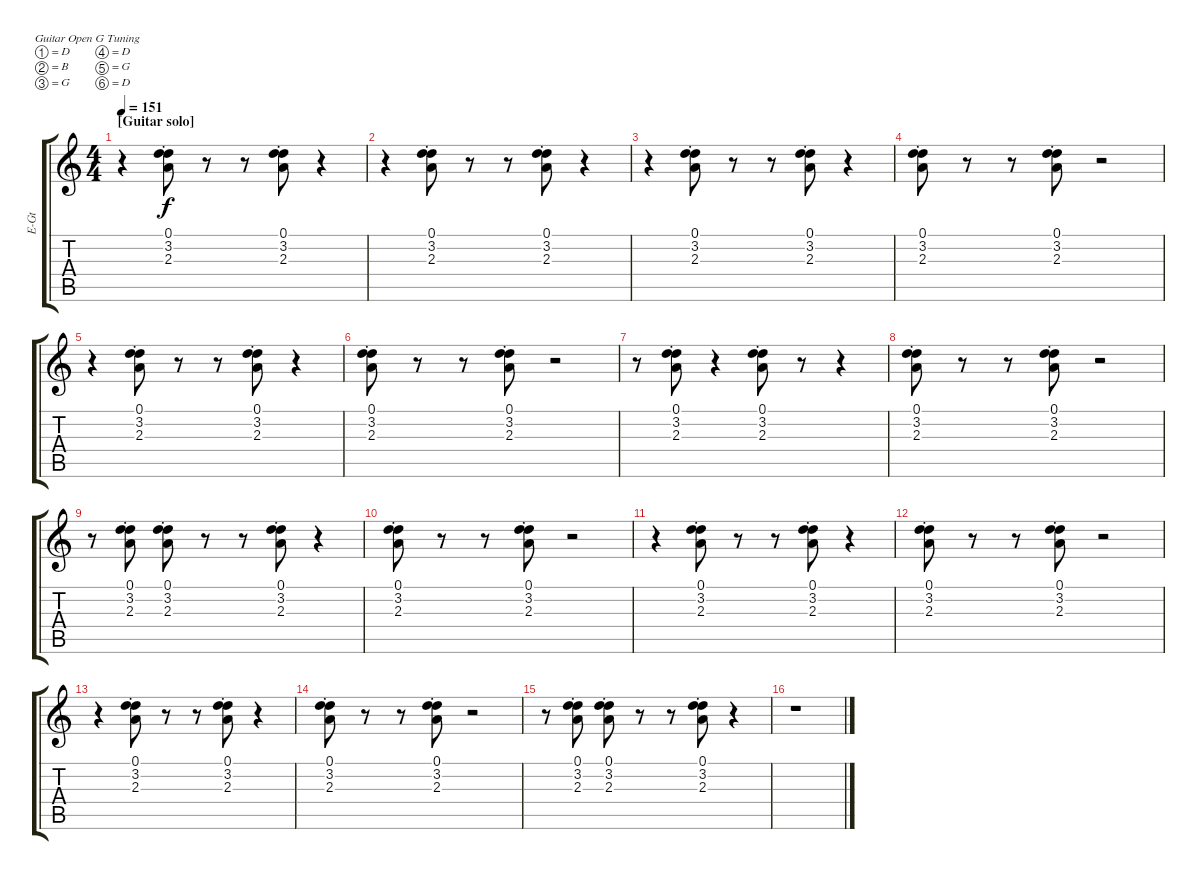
\bracketExtendMode groupsimilarinstruments
\track ("Electric Guitar-Keith" "E-Gt") {instrument overdrivenguitar}
\staff {score tabs}
\tuning (D4 B3 G3 D3 G2 D2)
\ts (4 4)
\section ("" "[Guitar solo]")
\tempo 151
\clef g2
\ks aminor
r.4{dy mf beam Down} (2.3{st} 3.2{st} 0.1{st}).8{dy f beam Down} r.8{beam Down} r.8{beam Down} (2.3{st} 3.2{st} 0.1{st}).8{beam Down} r.4{beam Down} |
r.4{beam Down} (2.3{st} 3.2{st} 0.1{st}).8{beam Down} r.8{beam Down} r.8{beam Down} (2.3{st} 3.2{st} 0.1{st}).8{beam Down} r.4{beam Down} |
r.4{beam Down} (2.3{st} 3.2{st} 0.1{st}).8{beam Down} r.8{beam Down} r.8{beam Down} (2.3{st} 3.2{st} 0.1{st}).8{beam Down} r.4{beam Down} |
(2.3{st} 3.2{st} 0.1{st}).8{beam Down} r.8{beam Down} r.8{beam Down} (2.3{st} 3.2{st} 0.1{st}).8{beam Down} r.2{beam Down} |
r.4{beam Down} (2.3{st} 3.2{st} 0.1{st}).8{beam Down} r.8{beam Down} r.8{beam Down} (2.3{st} 3.2{st} 0.1{st}).8{beam Down} r.4{beam Down} |
(2.3{st} 3.2{st} 0.1{st}).8{beam Down} r.8{beam Down} r.8{beam Down} (2.3{st} 3.2{st} 0.1{st}).8{beam Down} r.2{beam Down} |
r.8{beam Down} (2.3{st} 3.2{st} 0.1{st}).8{beam Down} r.4{beam Down} (2.3{st} 3.2{st} 0.1{st}).8{beam Down} r.8{beam Down} r.4{beam Down} |
(2.3{st} 3.2{st} 0.1{st}).8{beam Down} r.8{beam Down} r.8{beam Down} (2.3{st} 3.2{st} 0.1{st}).8{beam Down} r.2{beam Down} |
r.8{beam Down} (2.3{st} 3.2{st} 0.1{st}).8{beam Down} (2.3{st} 3.2{st} 0.1{st}).8{beam Down} r.8{beam Down} r.8{beam Down} (2.3{st} 3.2{st} 0.1{st}).8{beam Down} r.4{beam Down} |
(2.3{st} 3.2{st} 0.1{st}).8{beam Down} r.8{beam Down} r.8{beam Down} (2.3{st} 3.2{st} 0.1{st}).8{beam Down} r.2{beam Down} |
r.4{beam Down} (2.3{st} 3.2{st} 0.1{st}).8{beam Down} r.8{beam Down} r.8{beam Down} (2.3{st} 3.2{st} 0.1{st}).8{beam Down} r.4{beam Down} |
(2.3{st} 3.2{st} 0.1{st}).8{beam Down} r.8{beam Down} r.8{beam Down} (2.3{st} 3.2{st} 0.1{st}).8{beam Down} r.2{beam Down} |
r.4{beam Down} (2.3{st} 3.2{st} 0.1{st}).8{beam Down} r.8{beam Down} r.8{beam Down} (2.3{st} 3.2{st} 0.1{st}).8{beam Down} r.4{beam Down} |
(2.3{st} 3.2{st} 0.1{st}).8{beam Down} r.8{beam Down} r.8{beam Down} (2.3{st} 3.2{st} 0.1{st}).8{beam Down} r.2{beam Down} |
r.8{beam Down} (2.3{st} 3.2{st} 0.1{st}).8{beam Down} (2.3{st} 3.2{st} 0.1{st}).8{beam Down} r.8{beam Down} r.8{beam Down} (2.3{st} 3.2{st} 0.1{st}).8{beam Down} r.4{beam Down} |
r.1{beam Down}
